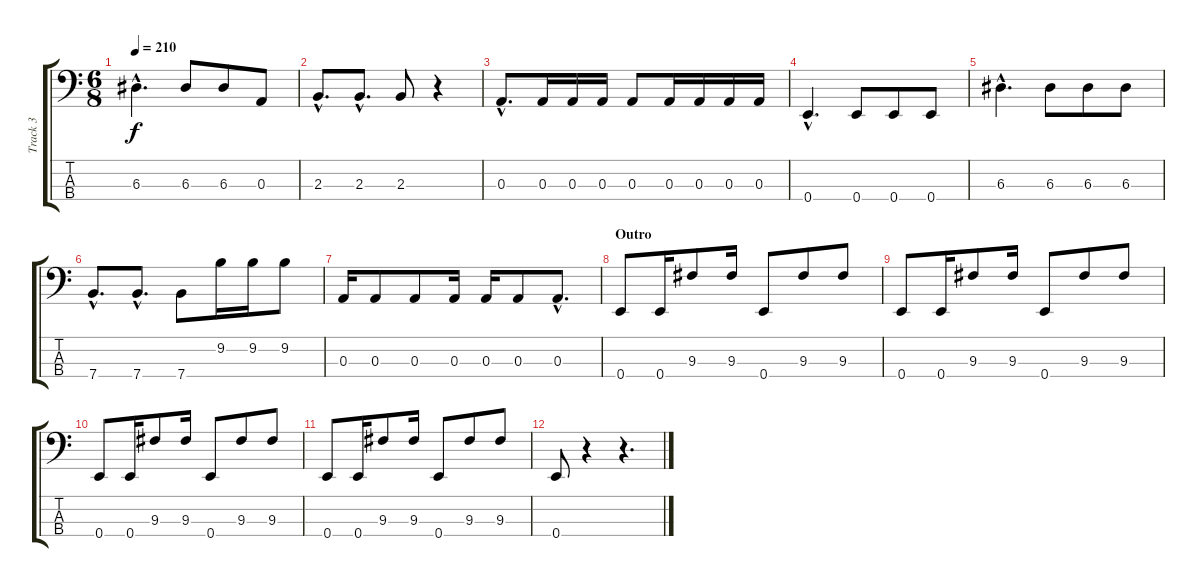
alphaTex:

\track ("Track 3" "Track 3") {instrument electricbasspick}
\staff {score tabs}
\tuning (G2 D2 A1 E1) {hide}
\ts (6 8)
\tempo 210
\clef f4
\ks c
6.3{hac}.4{d dy f} 6.3.8 6.3.8 0.3.8 |
2.3{hac}.8{d} 2.3{hac}.8{d} 2.3.8 r.4 |
0.3{hac}.8{d} 0.3.16 0.3.16 0.3.16 0.3.8 0.3.16 0.3.16 0.3.16 0.3.16 |
0.4{hac}.4{d} 0.4.8 0.4.8 0.4.8 |
6.3{hac}.4{d} 6.3.8 6.3.8 6.3.8 |
7.4{hac}.8{d} 7.4{hac}.8{d} 7.4.8 9.2.16 9.2.16 9.2.8 |
0.3.16 0.3.8 0.3.8 0.3.16 0.3.16 0.3.8 0.3{hac}.8{d} |
\section ("" "Outro")
0.4.8 0.4.16 9.3.8 9.3.16 0.4.8 9.3.8 9.3.8 |
0.4.8 0.4.16 9.3.8 9.3.16 0.4.8 9.3.8 9.3.8 |
0.4.8 0.4.16 9.3.8 9.3.16 0.4.8 9.3.8 9.3.8 |
0.4.8 0.4.16 9.3.8 9.3.16 0.4.8 9.3.8 9.3.8 |
0.4.8 r.4 r.4{d}
